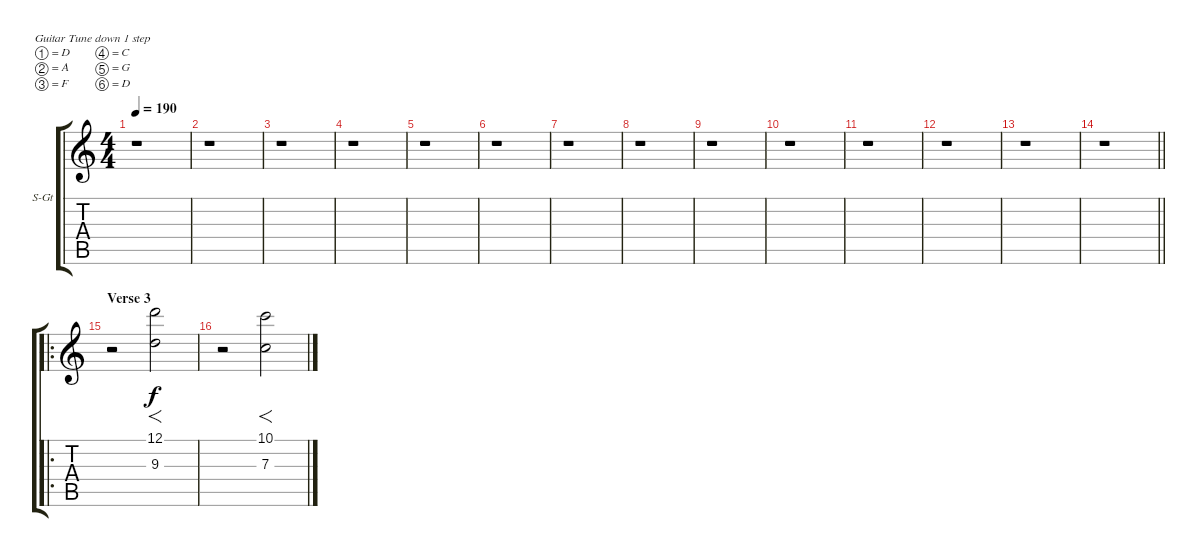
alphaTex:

\bracketExtendMode groupsimilarinstruments
\firstSystemTrackNameOrientation horizontal
\otherSystemsTrackNameOrientation horizontal
\track ("Keyboard" "S-Gt") {instrument choiraahs}
\staff {score tabs}
\tuning (D4 A3 F3 C3 G2 D2)
\displaytranspose 12
\ts (4 4)
\tempo 190
\clef g2
\ks c
r.1{dy f} |
r.1 |
r.1 |
r.1 |
r.1 |
r.1 |
r.1 |
r.1 |
r.1 |
r.1 |
r.1 |
r.1 |
r.1 |
\barLineRight lightlight
r.1 |
\ro
\section ("" "Verse 3")
r.2 (12.1 9.3).2{f} |
r.2 (10.1 7.3).2{f}
